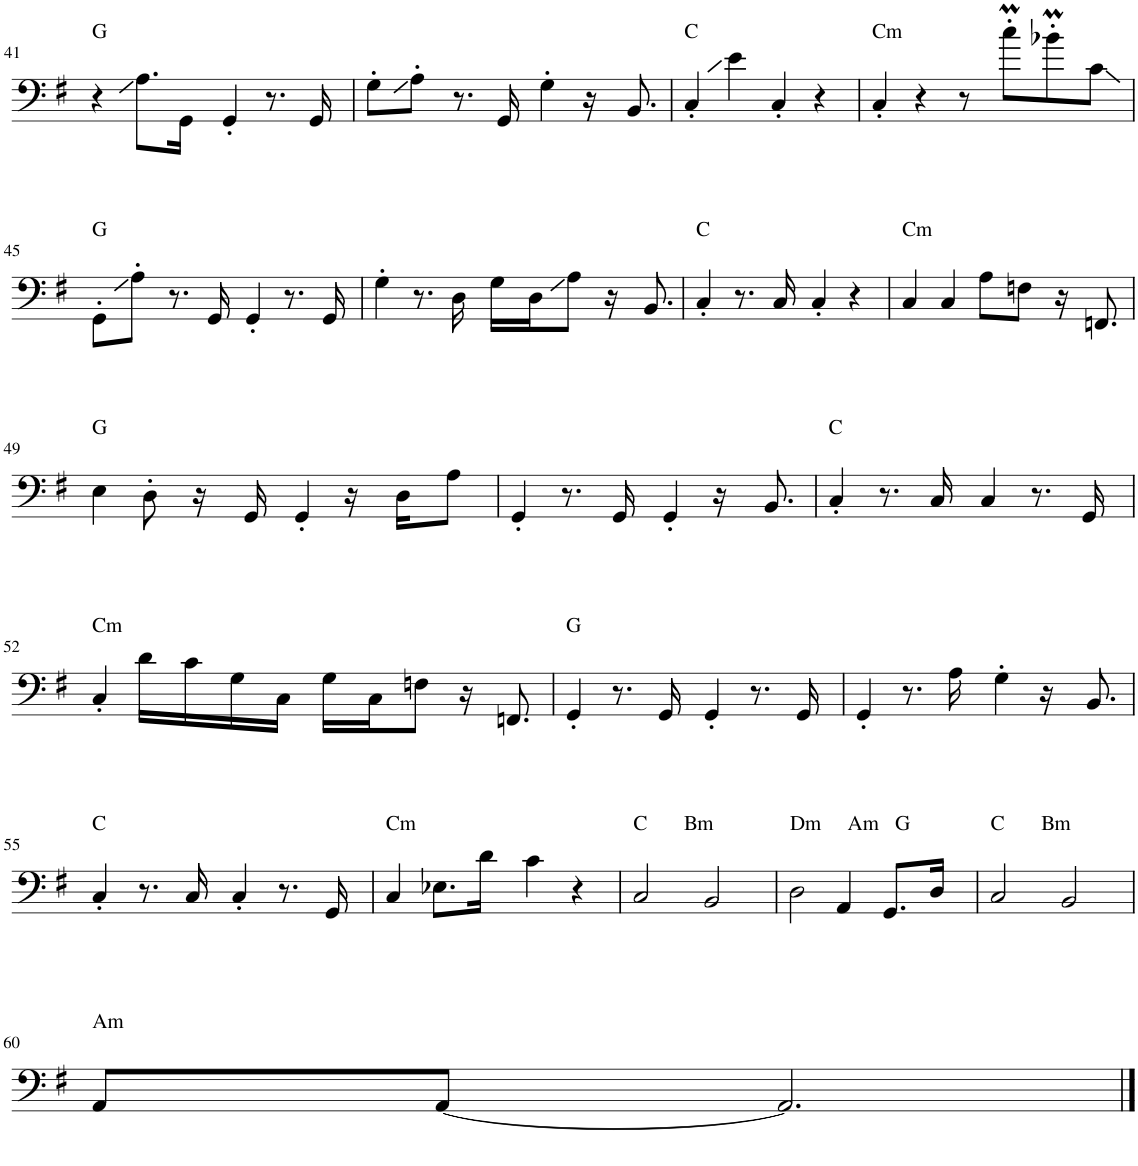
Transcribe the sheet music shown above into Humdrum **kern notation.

**kern
*part1
*staff1
*I"Piano
*I'Pno.
!!LO:PB:g=z
*clefF4
*k[f#]
*M4/4
=41
!LO:TX:a:t=G
4r
8.A\L
16GG\Jk
4GG'/
8.r
16GG/
=42
8G'\L
8A'\J
8.r
16GG/
4G'\
16r
8.BB/
=43
!LO:TX:a:t=C
4C'/
4e\
4C'/
4r
=44
!LO:TX:a:t=Cm
4C'/
4r
8r
8ccM'\L
8b-XM'\
8c\J
!!LO:LB:g=z
=45
!LO:TX:a:t=G
8GG'\L
8A'\J
8.r
16GG/
4GG'/
8.r
16GG/
=46
4G'\
8.r
16D\
16G\LL
16D\J
8A\J
16r
8.BB/
=47
!LO:TX:a:t=C
4C'/
8.r
16C/
4C'/
4r
=48
!LO:TX:a:t=Cm
4C/
4C/
8A\L
8Fn\J
16r
8.FFn/
!!LO:LB:g=z
=49
!LO:TX:a:t=G
4E\
8D'\
16r
16GG/
4GG'/
16r
16D\KL
8A\J
=50
4GG'/
8.r
16GG/
4GG'/
16r
8.BB/
=51
!LO:TX:a:t=C
4C'/
8.r
16C/
4C/
8.r
16GG/
!!LO:LB:g=z
=52
!LO:TX:a:t=Cm
4C'/
16d\LL
16c\
16G\
16C\JJ
16G\LL
16C\J
8Fn\J
16r
8.FFn/
=53
!LO:TX:a:t=G
4GG'/
8.r
16GG/
4GG'/
8.r
16GG/
=54
4GG'/
8.r
16A\
4G'\
16r
8.BB/
!!LO:LB:g=z
=55
!LO:TX:a:t=C
4C'/
8.r
16C/
4C'/
8.r
16GG/
=56
!LO:TX:a:t=Cm
4C/
8.E-X\L
16d\Jk
4c\
4r
=57
!LO:TX:a:t=C       Bm
2C/
2BB/
=58
!LO:TX:a:t=Dm     Am   G
2D\
4AA/
8.GG/L
16D/Jk
=59
!LO:TX:a:t=C       Bm
2C/
2BB/
!!LO:LB:g=z
=60
!LO:TX:a:t=Am
8AA/L
[8AA/J
2.AA/]
==
*-
